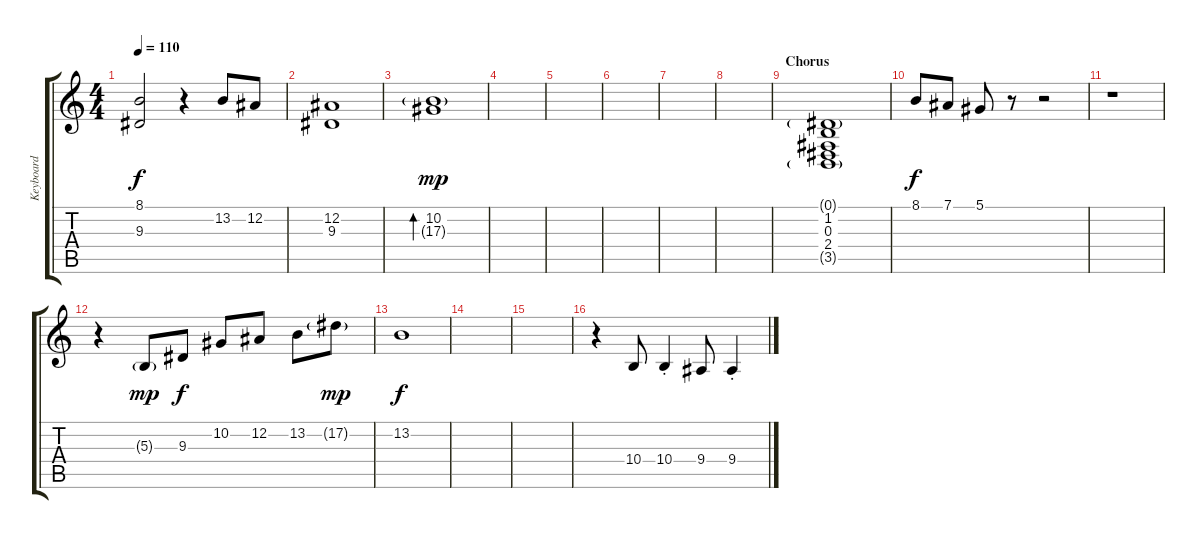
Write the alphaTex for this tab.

\track ("Keyboard" "Keyboard") {instrument acousticgrandpiano}
\staff {score tabs}
\tuning (Eb4 Bb3 Gb3 Db3 Ab2 Eb2) {hide}
\ts (4 4)
\tempo 110
\clef g2
\ks c
(8.1 9.3).2{dy f} r.4 13.2.8 12.2.8 |
(12.2 9.3).1 |
(10.2 17.3{g}).1{bd 240 dy mp} |
|
|
|
|
|
\section ("" "Chorus")
(0.1{g} 1.2 0.3 2.4 3.5{g}).1 |
8.1.8{dy f} 7.1.8 5.1.8 r.8 r.2 |
r.1 |
r.4 5.3{g}.8{dy mp} 9.3.8{dy f} 10.2.8 12.2.8 13.2.8 17.2{g}.8{dy mp} |
13.2.1{dy f} |
|
|
r.4 10.4.8 10.4{st}.4 9.4.8 9.4{st}.4
